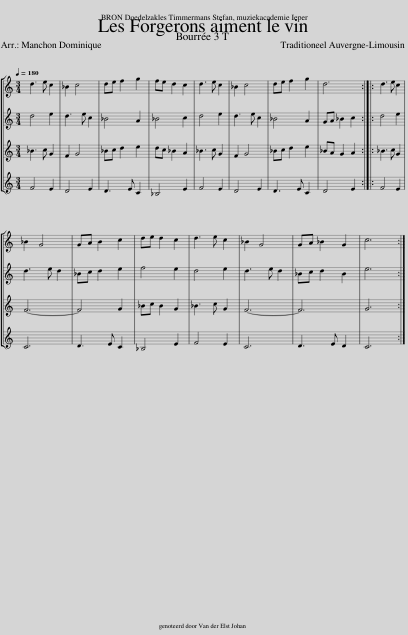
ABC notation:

X:1
%%score [ 1 2 3 4 ]
L:1/8
Q:1/4=180
M:3/4
I:linebreak $
K:C
V:1 treble
V:2 treble
V:3 treble
V:4 treble
V:1
 d3 e c2 | _B2 c4 | de f2 g2 | fe d2 c2 | d3 e c2 | %5
 _B2 c4 | de f2 g2 | d6 :: d3 e c2 |$ _B2 G4 | %10
 GA B2 c2 | de d2 c2 | d3 e c2 | _B2 G4 | GA _B2 G2 | %15
 c6 :| %16
V:2
 d4 e2 | d3 e c2 | _B4 A2 | _B4 c2 | d4 e2 | %5
 d3 e c2 | _B4 A2 | GA _B2 c2 :: d4 e2 |$ d3 e d2 | %10
 _Bc d2 e2 | f4 e2 | d4 e2 | d3 e d2 | _Bc d2 B2 | %15
 e6 :| %16
V:3
 _B3 c G2 | F2 G4 | _Bc d2 e2 | dc _B2 A2 | _B3 c G2 | %5
 F2 G4 | _Bc d2 e2 | _BA G2 A2 :: _B3 c G2 |$ F6- | %10
 F4 G2 | _Bc B2 G2 | _B3 c G2 | F6- | F6 | %15
 G6 :| %16
V:4
 F4 E2 | D4 E2 | D3 E C2 | _B,4 E2 | F4 E2 | %5
 D4 E2 | D3 E C2 | D4 E2 :: F4 E2 |$ C6 | %10
 D3 E C2 | _B,4 E2 | F4 E2 | C6 | D3 E D2 | %15
 C6 :| %16
